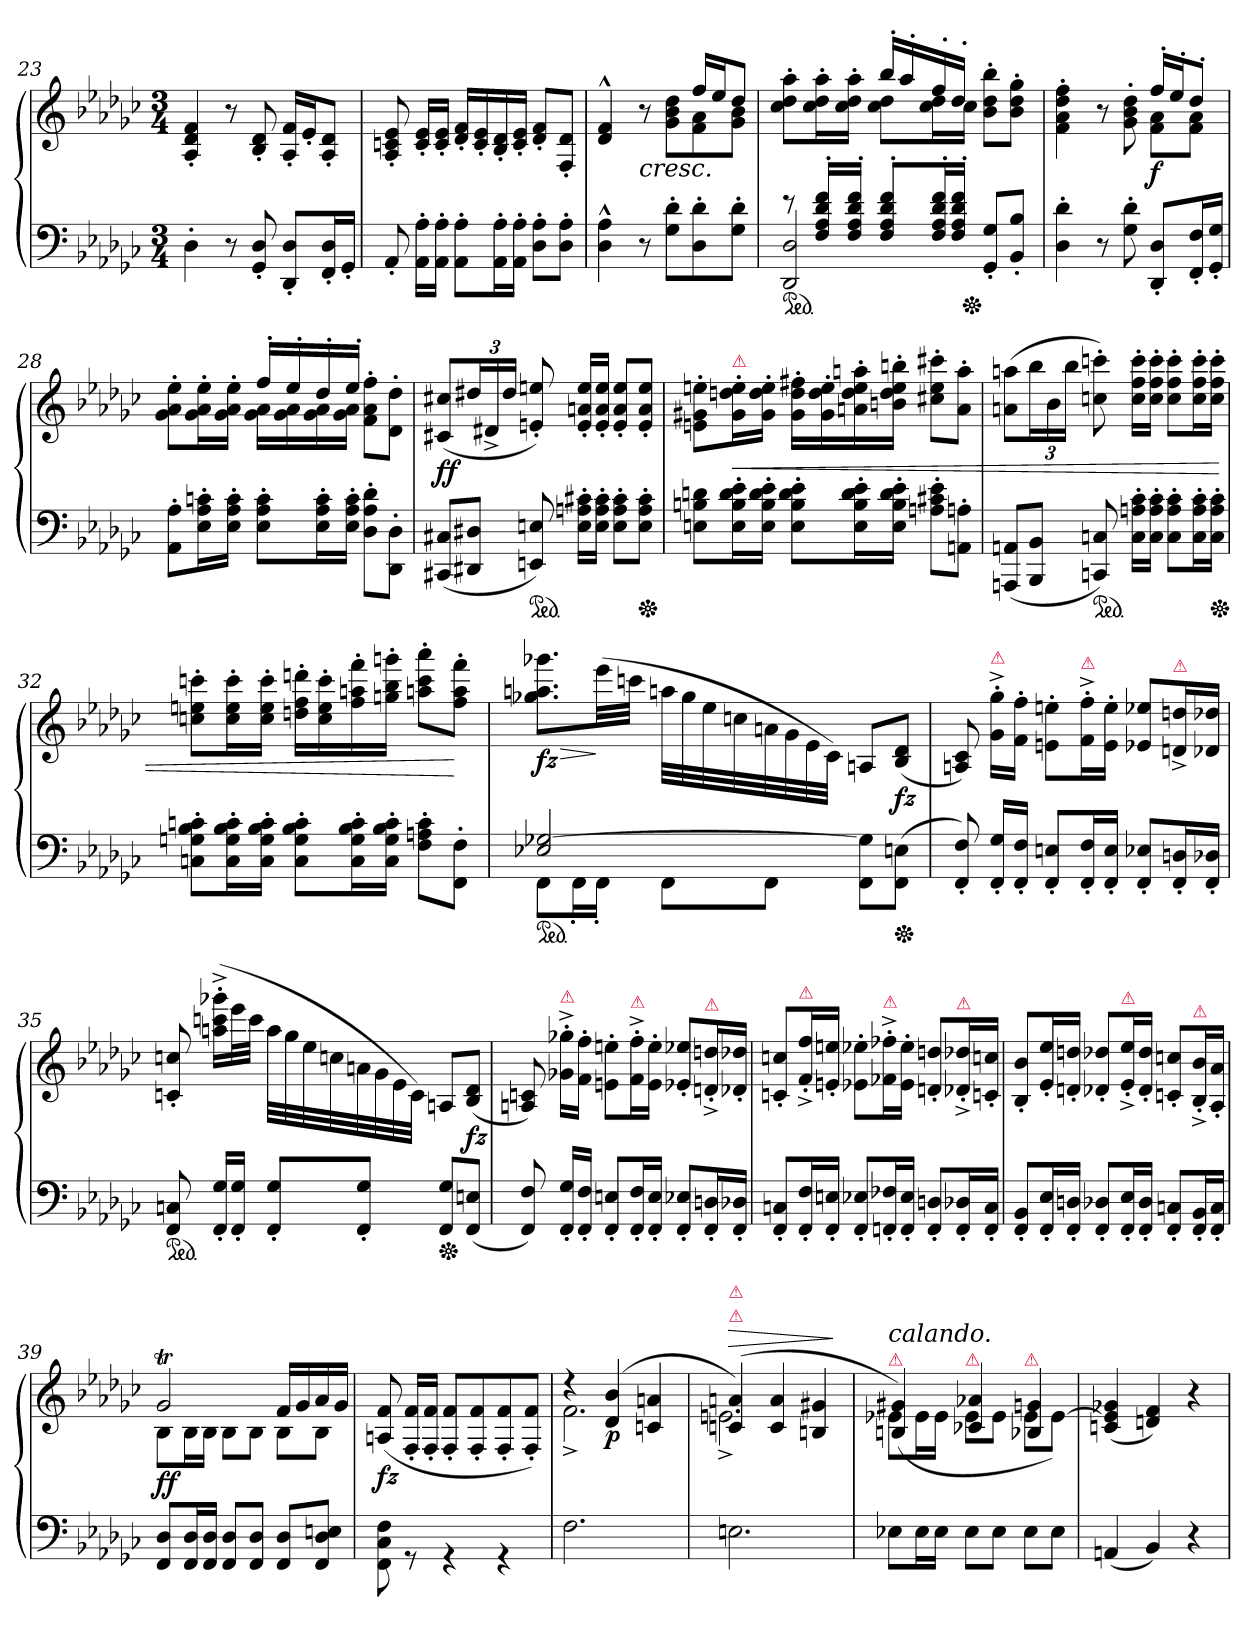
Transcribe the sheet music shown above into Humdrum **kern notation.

**kern	**kern	**dynam
*part1	*part1	*part1
*staff2	*staff1	*staff1/2
*clefF4	*clefG2	*
*k[b-e-a-d-g-c-]	*k[b-e-a-d-g-c-]	*
*e-:	*e-:	*
*M3/4	*M3/4	*
=23	=23	=23
4D-'	4A-' 4d-' 4f'	.
8r	8r	.
8GG-' 8D-'	8B-' 8d-'	.
8DD-' 8D-'L	16A-' 16f'LL	.
.	16e-'J	.
16FF' 16D-'L	8A-' 8d-'J	.
16GG-'JJ	.	.
=24	=24	=24
8AA-'	8A-' 8cn' 8e-'	.
16AA-' 16A-'LL	16c' 16e-'LL	.
16AA-' 16A-'JJ	16c' 16e-'JJ	.
8AA-' 8A-'L	16d-' 16f'LL	.
.	16c' 16e-'	.
16AA-' 16A-'L	16B-' 16d-'	.
16AA-' 16A-'JJ	16c' 16e-'JJ	.
8D-' 8A-'L	8d-' 8f'L	.
8D-' 8A-'J	8F' 8d-'J	.
=25	=25	=25
*	*^	*
4D-^^> 4A-^^>	2ryy	4d-^^>/ 4f^^>/	.
!	!	!LO:TX:b:i:t=cresc.	!
8r	.	8r	.
8G-' 8d-'L	.	8g- 8b- 8dd-L	.
8D-' 8d-'	16ffLL	8f 8a-	.
.	16ee-J	.	.
8G-' 8d-'J	8dd-J	8g- 8b-J	.
=26	=26	=26	=26
*^	*	*	*
*ped	*	*	*	*
*	*	*	*^	*
8re	2DD-/ 2D-/	4ryy	8cc-' 8dd-' 8aa-'L	4...ryy	.
16F'< 16A-'< 16d-'< 16f'<LL	.	.	16cc-' 16dd-' 16aa-'L	.	.
16F'< 16A-'< 16d-'< 16f'<JJ	.	.	16cc-' 16dd-' 16aa-'JJ	.	.
8F'< 8A-'< 8d-'< 8f'<L	.	16bb-'LL	8cc- 8dd-L	.	.
.	.	16aa-'>	.	.	.
16F'< 16A-'< 16d-'< 16f'<L	.	16ff'	16cc- 16dd-L	.	.
16F'< 16A-'< 16d-'< 16f'<JJ	.	16dd-'JJ	16cc-JJ	.	.
*Xped	*	*	*	*	*
.	.	.	.	4ryy	.
4ryy	8GG-'/ 8G-'/L	4ryy	8b-' 8dd-' 8bb-'L	.	.
.	8BB-' 8B-'J	.	8b-' 8dd-' 8gg-'J	.	.
.	.	.	.	32ryy	.
*v	*v	*	*	*	*
*	*	*v	*v	*
=27	=27	=27	=27
4D-' 4d-'	2ryy	4f' 4a-' 4dd-' 4ff'	.
8r	.	8r	.
8G-' 8d-'	.	8g-' 8b-' 8dd-'	.
!	!	!	!LO:DY:b
8DD-' 8D-'L	16ff'LL	8f 8a-L	f
.	16ee-'J	.	.
16FF' 16F'L	8dd-'J	8f 8a-J	.
16GG-' 16G-'JJ	.	.	.
=28	=28	=28	=28
8AA-' 8A-'L	4ryy	8g-' 8a-' 8ee-'L	.
16E-' 16A-' 16cn'L	.	16g-' 16a-' 16ee-'L	.
16E-' 16A-' 16c'JJ	.	16g-' 16a-' 16ee-'JJ	.
8E-' 8A-' 8c'L	16ff'LL	16g- 16a-LL	.
.	16ee-'	16g- 16a-	.
16E-' 16A-' 16c'L	16dd-'	16g- 16a-	.
16E-' 16A-' 16c'JJ	16ee-'JJ	16g- 16a-JJ	.
8D-' 8A-' 8d-'L	8f'\ 8a-'\ 8ff'\L	4ryy	.
8DD-' 8D-'J	8d-'\ 8dd-'\J	.	.
*	*v	*v	*
=29	=29	=29
!	!	!LO:DY:b
(<8CC#X 8C#XL	(<8c#X 8cc#XL	ff
8DD#X 8D#XJ	24dd#XL	.
.	24d#X^<	.
.	24dd#JJ	.
*ped	*	*
8EEn 8En)	8en' 8een')	.
16E' 16An' 16c#X'LL	16e' 16an' 16ee'LL	.
16E' 16A' 16c#'JJ	16e' 16a' 16ee'JJ	.
8E' 8A' 8c#'L	8e' 8a' 8ee'L	.
*Xped	*	*
8E' 8A' 8c#'J	8e' 8a' 8ee'J	.
=30	=30	=30
8En 8Bn 8dnL	8en'\ 8g#X'\ 8een'\L	.
!	!LO:TX:a:color=crimson:t=⚠	!
!	!	!LO:HP:b
16E' 16B' 16d' 16e-'L	16g#' 16ddn' 16ee'L	<
16E' 16B' 16d' 16e-'JJ	16g#' 16dd' 16ee'JJ	.
8E' 8B' 8d' 8e-'L	16g#' 16dd' 16ff#X'LL	.
.	16g#' 16dd' 16ee'	.
16E' 16B' 16d' 16e-'L	16an' 16dd' 16ee' 16aan'	.
16E' 16B' 16d' 16e-'JJ	16bn' 16dd' 16ee' 16bbn'JJ	.
8An' 8c#X' 8e-'L	8cc#X' 8ee' 8ccc#X'L	.
8AAn' 8An'J	8a' 8aa'J	.
=31	=31	=31
(<8AAAn 8AAnL	(>8an 8aanL	.
8BBB- 8BB-J	24bb-L	.
.	24b-	.
.	24bb-JJ	.
*ped	*	*
8CCn 8Cn)	8ccn' 8cccn')	.
16C' 16An' 16c-'LL	16cc' 16ff' 16ccc'LL	.
16C' 16A' 16c-'JJ	16cc' 16ff' 16ccc'JJ	.
8C' 8A' 8c-'L	8cc' 8ff' 8ccc'L	.
16C' 16A' 16c-'L	16cc' 16ff' 16ccc'L	.
*Xped	*	*
16C' 16A' 16c-'JJ	16cc' 16ff' 16ccc'JJ	.
=32	=32	=32
8Cn' 8Gn' 8B-' 8cn'L	8ccn' 8een' 8cccn'L	.
16C' 16G' 16B-' 16c'L	16cc' 16ee' 16ccc'L	.
16C' 16G' 16B-' 16c'JJ	16cc' 16ee' 16ccc'JJ	.
8C' 8G' 8B-' 8c'L	16ddn' 16ff' 16dddn'LL	.
.	16cc' 16ee' 16ccc'	.
16C' 16G' 16B-' 16c'L	16ff' 16aan' 16fff'	.
16C' 16G' 16B-' 16c'JJ	16ggn' 16bb-' 16gggn'JJ	.
8F' 8An' 8c'L	8aan' 8ccc' 8aaa-'L	.
8FF' 8F'J	8ff' 8aa' 8fff'J	[
=33	=33	=33
*^	*	*
!	!	!	!LO:HP:b
!	!	!	!LO:DY:n=1:b
*ped	*	*	*
2E-X [2G-X	8FFL	8.gg-X 8.aan 8.ggg-XL	> fz
.	16FF'>L	.	.
.	16FF'>JJ	(>32eee-LL	]
.	.	32cccnJJJ	.
.	8FFL	32aanLLL	.
.	.	32gg-	.
.	.	32ee-	.
.	.	32ccn	.
.	8FFJ	32an	.
.	.	32g-	.
.	.	32e-	.
.	.	32c-JJJ)	.
4ryy	8FF\ 8G-]\L	8AnL	.
!	!	!	!LO:DY:n=2:b
*Xped	*	*	*
.	(>8FF\ 8En\J	(>8B- 8d-J	fz
*v	*v	*	*
=34	=34	=34
8FF'< 8F'<)	8An 8c-)	.
!	!LO:TX:a:color=crimson:t=⚠	!
16FF' 16G-'LL	16g-'^< 16gg-'^<LL	.
16FF' 16F'JJ	16f' 16ff'JJ	.
8FF' 8En'L	8en'\ 8een'\L	.
!	!LO:TX:a:color=crimson:t=⚠	!
16FF' 16F'L	16f'^<\ 16ff'^<\L	.
16FF' 16E'JJ	16e'\ 16ee'\JJ	.
8FF' 8E-X'L	8e-X/ 8ee-X/L	.
!	!LO:TX:a:color=crimson:t=⚠	!
16FF' 16Dn'L	16dn^</ 16ddn^</L	.
16FF' 16D-X'JJ	16d-X/ 16dd-X/JJ	.
=35	=35	=35
*ped	*	*
8FF 8Cn	8cn' 8ccn'	.
16FF' 16G-'LL	(>16aan'>^< 16cccn'>^< 16ggg-X'>^<LL	.
16FF' 16G-'JJ	32eee-L	.
.	32cccJJJ	.
8FF' 8G-'L	32aa\LLL	.
.	32gg-\	.
.	32ee-\	.
.	32ccn\	.
8FF' 8G-'J	32an\	.
.	32g-\	.
.	32e-\	.
.	32c\JJJ)	.
*Xped	*	*
8FF 8G-L	8AnL	.
!	!	!LO:DY:b
(<8FF 8EnJ	(<8B- 8d-J	fz
=36	=36	=36
8FF 8F)	8An 8cn)	.
!	!LO:TX:a:color=crimson:t=⚠	!
16FF' 16G-'LL	16g-X'^< 16gg-X'^<LL	.
16FF' 16F'JJ	16f' 16ff'JJ	.
8FF' 8En'L	8en'\ 8een'\L	.
!	!LO:TX:a:color=crimson:t=⚠	!
16FF' 16F'L	16f'^<\ 16ff'^<\L	.
16FF' 16E'JJ	16e'\ 16ee'\JJ	.
8FF' 8E-X'L	8e-X'/ 8ee-X'/L	.
!	!LO:TX:a:color=crimson:t=⚠	!
16FF' 16Dn'L	16dn'^</ 16ddn'^</L	.
16FF' 16D-X'JJ	16d-X'/ 16dd-X'/JJ	.
=37	=37	=37
8FF' 8Cn'L	8cn' 8ccn'L	.
!	!LO:TX:a:color=crimson:t=⚠	!
16FF' 16F'L	16f'^< 16ff'^<L	.
16FF' 16En'JJ	16en' 16een'JJ	.
8FF' 8E-X'L	8e-X' 8ee-X'L	.
!	!LO:TX:a:color=crimson:t=⚠	!
16FFn' 16F-X'L	16f-X'^< 16ff-X'^<L	.
16FF' 16E-'JJ	16e-' 16ee-'JJ	.
8FF' 8Dn'L	8dn' 8ddn'L	.
!	!LO:TX:a:color=crimson:t=⚠	!
16FF' 16D-X'L	16d-X'^< 16dd-X'^<L	.
16FF' 16C'JJ	16cn' 16ccn'JJ	.
=38	=38	=38
8FF' 8BB-'L	8B-' 8b-'L	.
16FF' 16E-'L	16e-' 16ee-'L	.
16FF' 16Dn'JJ	16dn' 16ddn'JJ	.
8FF' 8D-X'L	8d-X' 8dd-X'L	.
!	!LO:TX:a:color=crimson:t=⚠	!
16FF' 16E-'L	16e-'^< 16ee-'^<L	.
16FF' 16D-'JJ	16d-' 16dd-'JJ	.
8FF' 8Cn'L	8cn' 8ccn'L	.
!	!LO:TX:a:color=crimson:t=⚠	!
16FF' 16BB-'L	16B-'^< 16b-'^<L	.
16FF' 16C'JJ	16A-' 16a-'JJ	.
=39	=39	=39
*	*^	*
!	!	!	!LO:DY:b
8FF 8D-L	2g-T	8B-L	ff
16FF 16D-L	.	16B-L	.
16FF 16D-JJ	.	16B-JJ	.
8FF 8D-L	.	8B-L	.
8FF 8D-J	.	8B-J	.
8FF 8D-L	16fLL	8B-L	.
.	16g-	.	.
8FF 8D- 8EnJ	16a-	8B-J	.
.	16g-JJ	.	.
*	*v	*v	*
=40	=40	=40
!	!	!LO:DY:b
8FF\ 8C-\ 8F\	(>8An/ 8f/	fz
8rGG	16F'>/ 16f'>/LL	.
.	16F'>/ 16f'>/JJ	.
4rGG	8F'>/ 8f'>/L	.
.	8F'>/ 8f'>/	.
4rGG	8F'>/ 8f'>/	.
.	8F'>/ 8f'>/J)	.
=41	=41	=41
*	*^	*
2.F	4rdd	2.f^<	.
!	!	!	!LO:DY:b
.	(>4d- 4b-	.	p
.	4cn 4an	.	.
=42	=42	=42	=42
!	!LO:TX:a:color=crimson:t=⚠	!	!
!	!LO:TX:a:color=crimson:t=⚠	!	!
!	!	!	!LO:HP:a
2.En	(>4cn 4an)	2.en^<	>
.	4c 4a	.	.
.	4Bn 4g#X	.	.
*	*v	*v	*
.	.	]
=43	=43	=43
*	*^	*
!	!LO:TX:a:color=crimson:t=⚠	!	!
!	!LO:TX:a:i:t=calando.	!	!
8E-XL	8e-X\L	(>4Bn/ 4g#X/)	.
16E-L	16e-\L	.	.
16E-JJ	16e-\JJ	.	.
!	!LO:TX:a:color=crimson:t=⚠	!	!
8E-L	8e-\L	4c-X/ 4a-X/	.
8E-J	8e-\J	.	.
!	!LO:TX:a:color=crimson:t=⚠	!	!
8E-L	8e-\L	4B-X/ 4gn/	.
8E-J	[8e-\J)	.	.
*	*v	*v	*
=44	=44	=44
(<4AAn	(>4cn 4e-] 4g-X	.
4BB-)	4dn 4f)	.
4r	4r	.
=	=	=
*-	*-	*-
